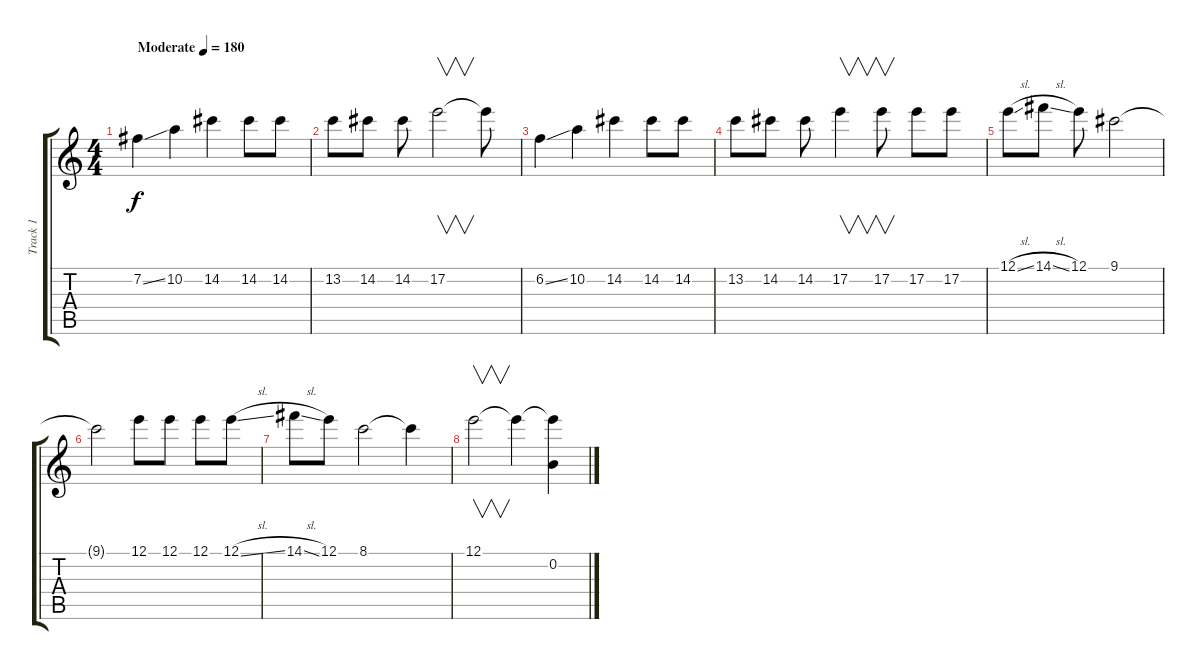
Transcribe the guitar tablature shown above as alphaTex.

\track ("Track 1" "Track 1") {instrument distortionguitar}
\staff {score tabs}
\tuning (E4 B3 G3 D3 A2 E2) {hide}
\ts (4 4)
\tempo (180 "Moderate")
\clef g2
\ks c
7.2{ss}.4{dy f instrument distortionguitar} 10.2.4 14.2.4 14.2.8 14.2.8 |
13.2.8 14.2.8 14.2.8 17.2.2{v} 17.2{t}.8 |
6.2{ss}.4 10.2.4 14.2.4 14.2.8 14.2.8 |
13.2.8 14.2.8 14.2.8 17.2.4{v} 17.2.8{v} 17.2.8 17.2.8 |
12.1{sl}.8 14.1{sl}.8 12.1.8 9.1.2 |
9.1{t}.2 12.1.8 12.1.8 12.1.8 12.1{sl}.8 |
14.1{sl}.8 12.1.8 8.1.2 8.1{t}.4 |
12.1.2{v} 12.1{t}.4 (12.1{t} 0.2).4
